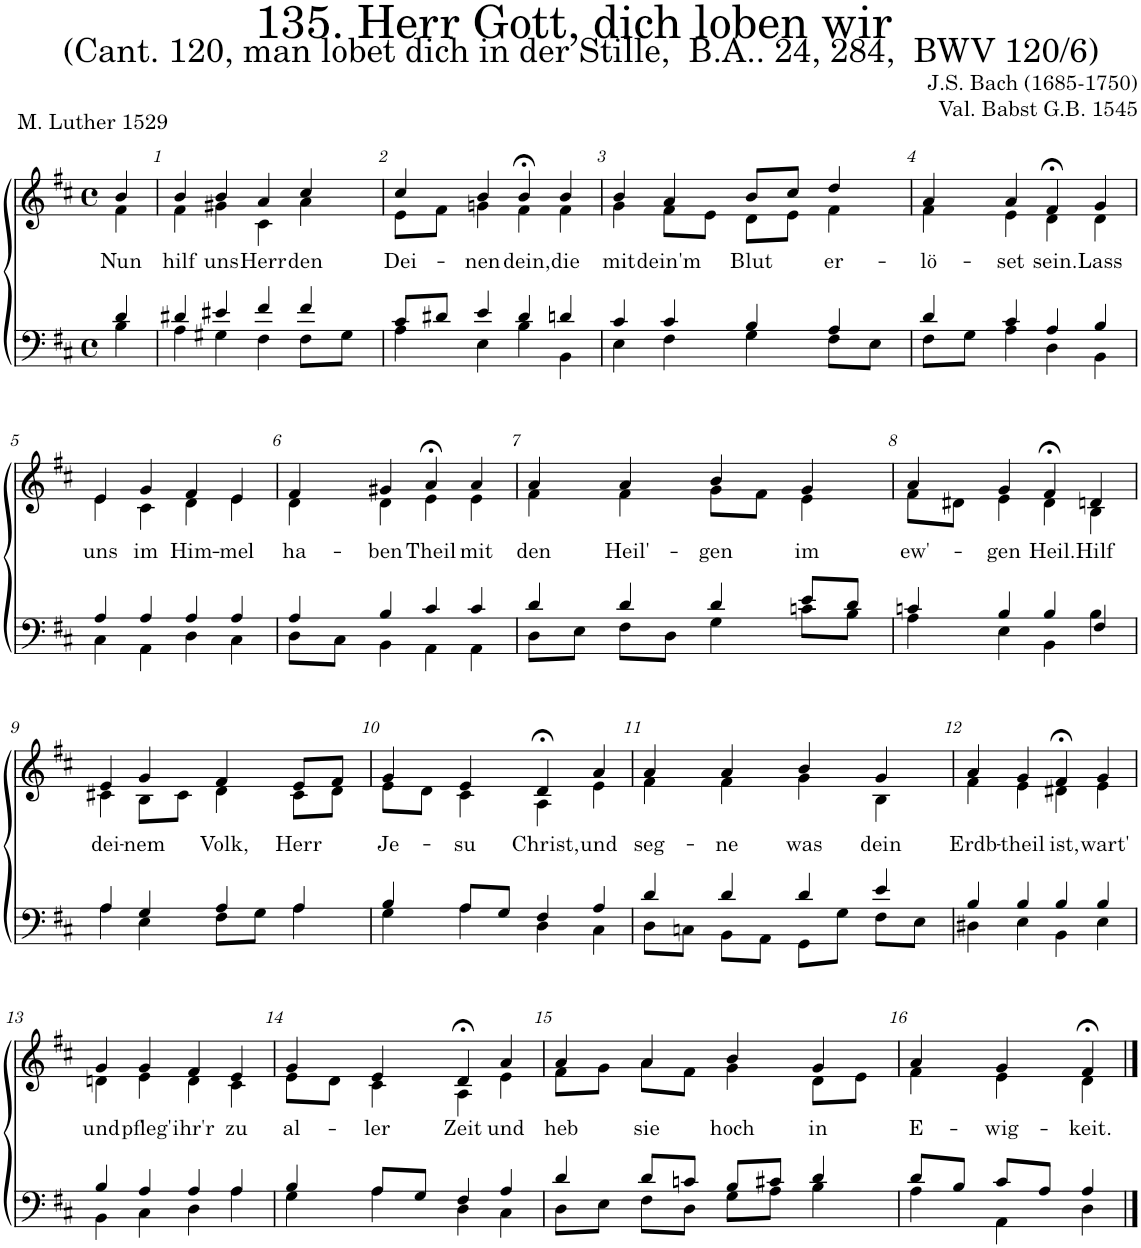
**kern	**kern	**text
*part2	*part1	*part1
*staff2	*staff1	*staff1
*I"Tenor/Bass	*I"Soprano/Alto	*
*clefF4	*clefG2	*
*k[f#c#]	*k[f#c#]	*
*M4/4	*M4/4	*
*met(c)	*met(c)	*
=	=	=
*^	*	*
!	!	!	!LO:LY:b
*	*	*^	*
4d/	4B\	4b/	4f#\	Nun
=1	=1	=1	=1	=1
!	!	!	!	!LO:LY:b
4d#X/	4A\	4b/	4f#\	hilf
!	!	!	!	!LO:LY:b
4e#X/	4G#X\	4b/	4g#X\	uns
!	!	!	!	!LO:LY:b
4f#/	4F#\	4a/	4c#\	Herr
!	!	!	!	!LO:LY:b
4f#/	8F#\L	4cc#/	4a\	den
.	8G#\J	.	.	.
=2	=2	=2	=2	=2
!	!	!	!	!LO:LY:b
8c#/L	4A\	4cc#/	8e\L	Dei-
8d#X/J	.	.	8f#\J	.
!	!	!	!	!LO:LY:b
4e/	4E\	4b/	4gn\	-nen
!	!	!	!	!LO:LY:b
4d#/	4B\	4b;<,/	4f#\	dein,
!	!	!	!	!LO:LY:b
4dn/	4BB\	4b/	4f#\	die
=3	=3	=3	=3	=3
!	!	!	!	!LO:LY:b
4c#/	4E\	4b/	4g\	mit
!	!	!	!	!LO:LY:b
4c#/	4F#\	4a/	8f#\L	dein'm
.	.	.	8e\J	.
!	!	!	!	!LO:LY:b
4B/	4G\	8b/L	8d\L	Blut
.	.	8cc#/J	8e\J	.
!	!	!	!	!LO:LY:b
4A/	8F#\L	4dd/	4f#\	er-
.	8E\J	.	.	.
=4	=4	=4	=4	=4
!	!	!	!	!LO:LY:b
4d/	8F#\L	4a/	4f#\	-lö-
.	8G\J	.	.	.
!	!	!	!	!LO:LY:b
4c#/	4A\	4a/	4e\	-set
!	!	!	!	!LO:LY:b
4A/	4D\	4f#;<,/	4d\	sein.
!	!	!	!	!LO:LY:b
4B/	4BB\	4g/	4d\	Lass
!!LO:LB:g=z	!!
=5	=5	=5	=5	=5
!	!	!	!	!LO:LY:b
4A/	4C#\	4e/	4e\	uns
!	!	!	!	!LO:LY:b
4A/	4AA\	4g/	4c#\	im
!	!	!	!	!LO:LY:b
4A/	4D\	4f#/	4d\	Him-
!	!	!	!	!LO:LY:b
4A/	4C#\	4e/	4e\	-mel
=6	=6	=6	=6	=6
!	!	!	!	!LO:LY:b
4A/	8D\L	4f#/	4d\	ha-
.	8C#\J	.	.	.
!	!	!	!	!LO:LY:b
4B/	4BB\	4g#X/	4d\	-ben
!	!	!	!	!LO:LY:b
4c#/	4AA\	4a;<,/	4e\	Theil
!	!	!	!	!LO:LY:b
4c#/	4AA\	4a/	4e\	mit
=7	=7	=7	=7	=7
!	!	!	!	!LO:LY:b
4d/	8D\L	4a/	4f#\	den
.	8E\J	.	.	.
!	!	!	!	!LO:LY:b
4d/	8F#\L	4a/	4f#\	Heil'-
.	8D\J	.	.	.
!	!	!	!	!LO:LY:b
4d/	4G\	4b/	8g\L	-gen
.	.	.	8f#\J	.
!	!	!	!	!LO:LY:b
8e/L	8cn\L	4g/	4e\	im
8d/J	8B\J	.	.	.
=8	=8	=8	=8	=8
!	!	!	!	!LO:LY:b
4cn/	4A\	4a/	8f#\L	ew'-
.	.	.	8d#X\J	.
!	!	!	!	!LO:LY:b
4B/	4E\	4g/	4e\	-gen
!	!	!	!	!LO:LY:b
4B/	4BB\	4f#;<,/	4d#\	Heil.
!	!	!	!	!LO:LY:b
4F#/	4B\	4dn/	4B\	Hilf
!!LO:LB:g=z	!!
=9	=9	=9	=9	=9
!	!	!	!	!LO:LY:b
4A/	4A\	4e/	4c#X\	dei-
!	!	!	!	!LO:LY:b
4G/	4E\	4g/	8B\L	-nem
.	.	.	8c#\J	.
!	!	!	!	!LO:LY:b
4A/	8F#\L	4f#/	4d\	Volk,
.	8G\J	.	.	.
!	!	!	!	!LO:LY:b
4A/	4A\	8e/L	8c#\L	Herr
.	.	8f#/J	8d\J	.
=10	=10	=10	=10	=10
!	!	!	!	!LO:LY:b
4B/	4G\	4g/	8e\L	Je-
.	.	.	8d\J	.
!	!	!	!	!LO:LY:b
8A/L	4A\	4e/	4c#\	-su
8G/J	.	.	.	.
!	!	!	!	!LO:LY:b
4F#/	4D\	4d;<,/	4A\	Christ,
!	!	!	!	!LO:LY:b
4A/	4C#\	4a/	4e\	und
=11	=11	=11	=11	=11
!	!	!	!	!LO:LY:b
4d/	8D\L	4a/	4f#\	seg-
.	8Cn\J	.	.	.
!	!	!	!	!LO:LY:b
4d/	8BB\L	4a/	4f#\	-ne
.	8AA\J	.	.	.
!	!	!	!	!LO:LY:b
4d/	8GG\L	4b/	4g\	was
.	8G\J	.	.	.
!	!	!	!	!LO:LY:b
4e/	8F#\L	4g/	4B\	dein
.	8E\J	.	.	.
=12	=12	=12	=12	=12
!	!	!	!	!LO:LY:b
4B/	4D#X\	4a/	4f#\	Erdb-
!	!	!	!	!LO:LY:b
4B/	4E\	4g/	4e\	-theil
!	!	!	!	!LO:LY:b
4B/	4BB\	4f#;<,/	4d#X\	ist,
!	!	!	!	!LO:LY:b
4B/	4E\	4g/	4e\	wart'
!!LO:LB:g=z	!!
=13	=13	=13	=13	=13
!	!	!	!	!LO:LY:b
4B/	4BB\	4g/	4dn\	und
!	!	!	!	!LO:LY:b
4A/	4C#\	4g/	4e\	pfleg'
!	!	!	!	!LO:LY:b
4A/	4D\	4f#/	4d\	ihr'r
!	!	!	!	!LO:LY:b
4A/	4A\	4e/	4c#\	zu
=14	=14	=14	=14	=14
!	!	!	!	!LO:LY:b
4B/	4G\	4g/	8e\L	al-
.	.	.	8d\J	.
!	!	!	!	!LO:LY:b
8A/L	4A\	4e/	4c#\	-ler
8G/J	.	.	.	.
!	!	!	!	!LO:LY:b
4F#/	4D\	4d;<,/	4A\	Zeit
!	!	!	!	!LO:LY:b
4A/	4C#\	4a/	4e\	und
=15	=15	=15	=15	=15
!	!	!	!	!LO:LY:b
4d/	8D\L	4a/	8f#\L	heb
.	8E\J	.	8g\J	.
!	!	!	!	!LO:LY:b
8d/L	8F#\L	4a/	8a\L	sie
8cn/J	8D\J	.	8f#\J	.
!	!	!	!	!LO:LY:b
8B/L	8G\L	4b/	4g\	hoch
8c#X/J	8A\J	.	.	.
!	!	!	!	!LO:LY:b
4d/	4B\	4g/	8d\L	in
.	.	.	8e\J	.
=16	=16	=16	=16	=16
!	!	!	!	!LO:LY:b
8d/L	4A\	4a/	4f#\	E-
8B/J	.	.	.	.
!	!	!	!	!LO:LY:b
8c#/L	4AA\	4g/	4e\	-wig-
8A/J	.	.	.	.
!	!	!	!	!LO:LY:b
4A/	4D\	4f#;</	4d\	-keit.
*v	*v	*	*	*
*	*v	*v	*
==	==	==
*-	*-	*-
